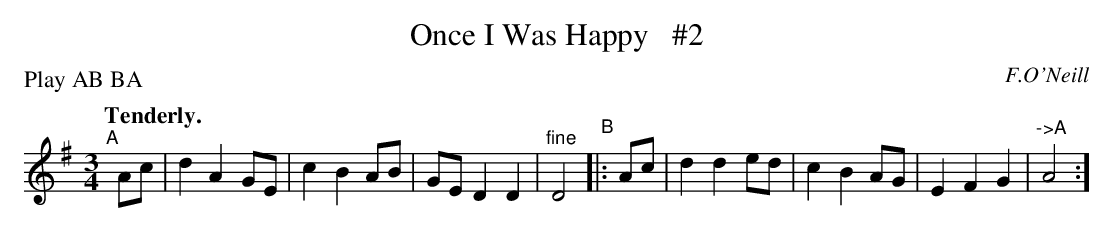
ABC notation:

X:1
T: Once I Was Happy   #2
O: F.O'Neill
P: Play AB BA
Q: "Tenderly."
M: 3/4
L: 1/8
K: Dmix
"^A"[|] Ac | d2 A2 GE | c2 B2 AB | GE D2 D2 | "^fine"D4 \
"^B"|:  Ac | d2 d2 ed | c2 B2 AG | E2 F2 G2 |  "^->A"A4 :]
